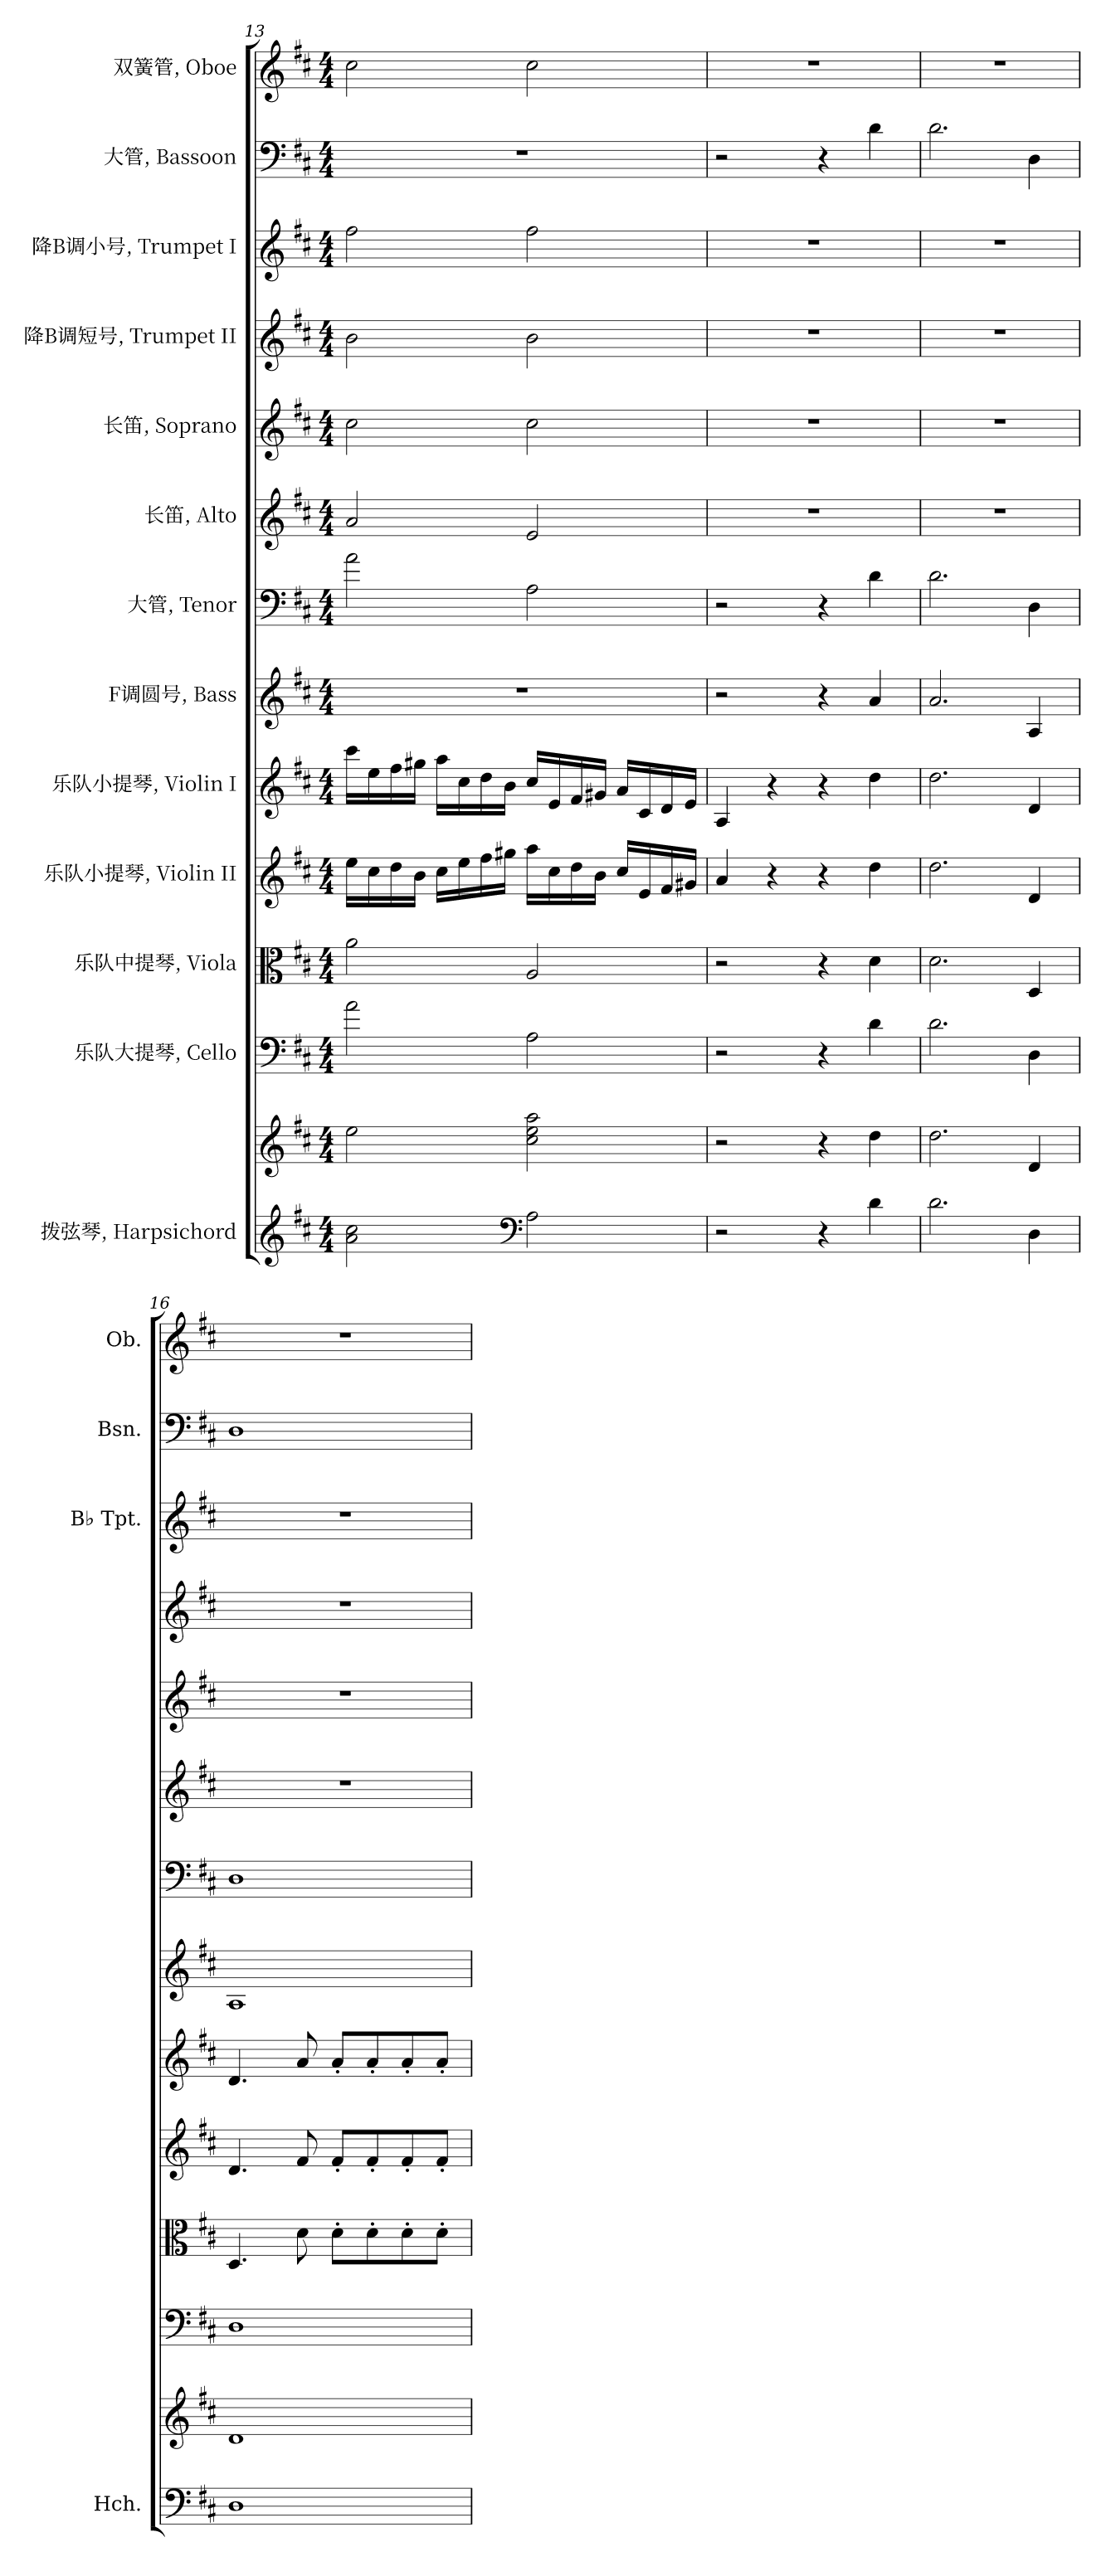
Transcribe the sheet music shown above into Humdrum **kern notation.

**kern	**kern	**kern	**kern	**kern	**kern	**kern	**kern	**kern	**kern	**kern	**kern	**kern	**kern
*part13	*part13	*part12	*part11	*part10	*part9	*part8	*part7	*part6	*part5	*part4	*part3	*part2	*part1
*staff14	*staff13	*staff12	*staff11	*staff10	*staff9	*staff8	*staff7	*staff6	*staff5	*staff4	*staff3	*staff2	*staff1
*I"拨弦琴, Harpsichord	*	*I"乐队大提琴, Cello	*I"乐队中提琴, Viola	*I"乐队小提琴, Violin II	*I"乐队小提琴, Violin I	*I"F调圆号, Bass	*I"大管, Tenor	*I"长笛, Alto	*I"长笛, Soprano	*I"降B调短号, Trumpet II	*I"降B调小号, Trumpet I	*I"大管, Bassoon	*I"双簧管, Oboe
*I'Hch.	*	*	*	*	*	*	*	*	*	*	*I'B♭ Tpt.	*I'Bsn.	*I'Ob.
*clefG2	*clefG2	*clefF4	*clefC3	*clefG2	*clefG2	*clefG2	*clefF4	*clefG2	*clefG2	*clefG2	*clefG2	*clefF4	*clefG2
*	*	*	*	*	*	*ITrd4c7	*	*	*	*ITrd1c2	*ITrd1c2	*	*
*k[f#c#]	*k[f#c#]	*k[f#c#]	*k[f#c#]	*k[f#c#]	*k[f#c#]	*k[f#]	*k[f#c#]	*k[f#c#]	*k[f#c#]	*k[]	*k[]	*k[f#c#]	*k[f#c#]
*M4/4	*M4/4	*M4/4	*M4/4	*M4/4	*M4/4	*M4/4	*M4/4	*M4/4	*M4/4	*M4/4	*M4/4	*M4/4	*M4/4
=13	=13	=13	=13	=13	=13	=13	=13	=13	=13	=13	=13	=13	=13
2a\ 2cc#\	2ee\	2a\	2a\	16ee\LL	16ccc#\LL	1r	2a\	2a/	2cc#\	2a\	2ee\	1r	2cc#\
.	.	.	.	16cc#\	16ee\	.	.	.	.	.	.	.	.
.	.	.	.	16dd\	16ff#\	.	.	.	.	.	.	.	.
.	.	.	.	16b\JJ	16gg#X\JJ	.	.	.	.	.	.	.	.
.	.	.	.	16cc#\LL	16aa\LL	.	.	.	.	.	.	.	.
.	.	.	.	16ee\	16cc#\	.	.	.	.	.	.	.	.
.	.	.	.	16ff#\	16dd\	.	.	.	.	.	.	.	.
.	.	.	.	16gg#X\JJ	16b\JJ	.	.	.	.	.	.	.	.
*clefF4	*	*	*	*	*	*	*	*	*	*	*	*	*
2A\	2cc#\ 2ee\ 2aa\	2A\	2A/	16aa\LL	16cc#/LL	.	2A\	2e/	2cc#\	2a\	2ee\	.	2cc#\
.	.	.	.	16cc#\	16e/	.	.	.	.	.	.	.	.
.	.	.	.	16dd\	16f#/	.	.	.	.	.	.	.	.
.	.	.	.	16b\JJ	16g#X/JJ	.	.	.	.	.	.	.	.
.	.	.	.	16cc#/LL	16a/LL	.	.	.	.	.	.	.	.
.	.	.	.	16e/	16c#/	.	.	.	.	.	.	.	.
.	.	.	.	16f#/	16d/	.	.	.	.	.	.	.	.
.	.	.	.	16g#X/JJ	16e/JJ	.	.	.	.	.	.	.	.
!!LO:PB:g=z
=14	=14	=14	=14	=14	=14	=14	=14	=14	=14	=14	=14	=14	=14
2r	2r	2r	2r	4a/	4A/	2r	2r	1r	1r	1r	1r	2r	1r
.	.	.	.	4r	4r	.	.	.	.	.	.	.	.
4r	4r	4r	4r	4r	4r	4r	4r	.	.	.	.	4r	.
4d\	4dd\	4d\	4d\	4dd\	4dd\	4d/	4d\	.	.	.	.	4d\	.
=15	=15	=15	=15	=15	=15	=15	=15	=15	=15	=15	=15	=15	=15
2.d\	2.dd\	2.d\	2.d\	2.dd\	2.dd\	2.d/	2.d\	1r	1r	1r	1r	2.d\	1r
4D\	4d/	4D\	4D/	4d/	4d/	4D/	4D\	.	.	.	.	4D\	.
=16	=16	=16	=16	=16	=16	=16	=16	=16	=16	=16	=16	=16	=16
1D	1d	1D	4.D/	4.d/	4.d/	1D	1D	1r	1r	1r	1r	1D	1r
.	.	.	8d\	8f#/	8a/	.	.	.	.	.	.	.	.
.	.	.	8d'\L	8f#'/L	8a'/L	.	.	.	.	.	.	.	.
.	.	.	8d'\	8f#'/	8a'/	.	.	.	.	.	.	.	.
.	.	.	8d'\	8f#'/	8a'/	.	.	.	.	.	.	.	.
.	.	.	8d'\J	8f#'/J	8a'/J	.	.	.	.	.	.	.	.
=	=	=	=	=	=	=	=	=	=	=	=	=	=
*-	*-	*-	*-	*-	*-	*-	*-	*-	*-	*-	*-	*-	*-
